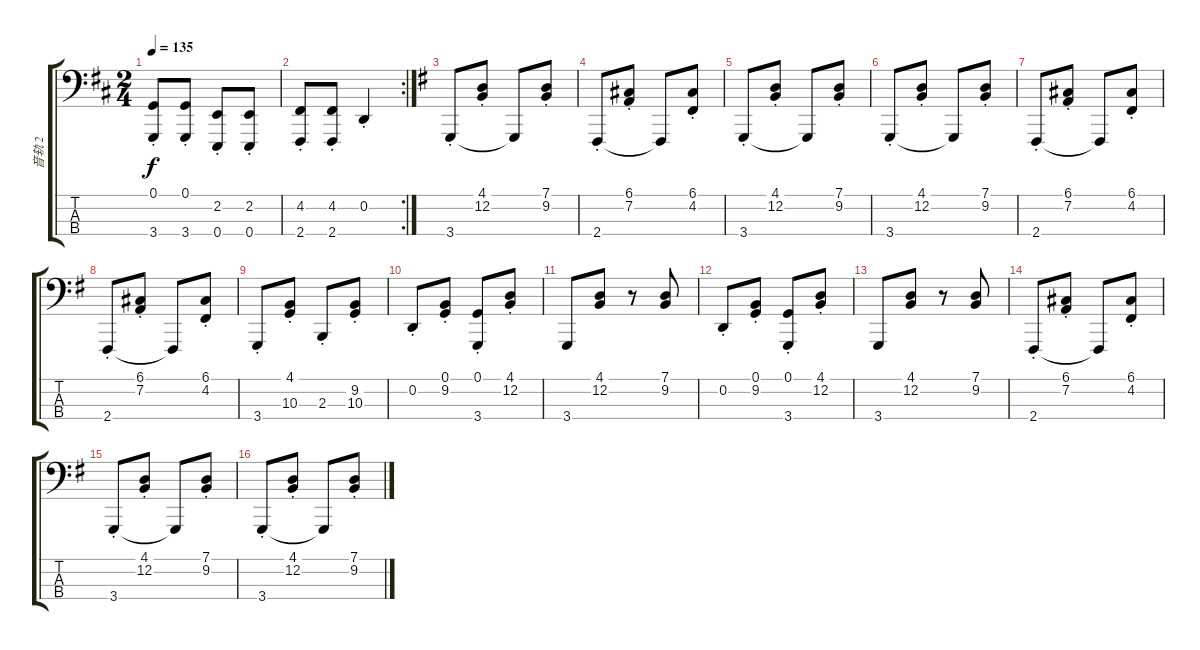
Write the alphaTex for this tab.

\track ("音轨 2" "音轨 2") {instrument acousticgrandpiano}
\staff {score tabs}
\tuning (G2 D2 A1 E1) {hide}
\ts (2 4)
\tempo 135
\clef f4
\ks d
(0.1{st} 3.4{st}).8{dy f} (0.1{st} 3.4{st}).8 (2.2{st} 0.4{st}).8 (2.2{st} 0.4{st}).8 |
\rc 2
(4.2{st} 2.4{st}).8 (4.2{st} 2.4{st}).8 0.2{st}.4 |
\ks g
3.4{st}.8 (4.1{st} 12.2{st}).8 3.4{t}.8 (7.1{st} 9.2{st}).8 |
2.4{st}.8 (6.1{st} 7.2{st}).8 2.4{t}.8 (6.1{st} 4.2{st}).8 |
3.4{st}.8 (4.1{st} 12.2{st}).8 3.4{t}.8 (7.1{st} 9.2{st}).8 |
3.4{st}.8 (4.1{st} 12.2{st}).8 3.4{t}.8 (7.1{st} 9.2{st}).8 |
2.4{st}.8 (6.1{st} 7.2{st}).8 2.4{t}.8 (6.1{st} 4.2{st}).8 |
2.4{st}.8 (6.1{st} 7.2{st}).8 2.4{t}.8 (6.1{st} 4.2{st}).8 |
3.4{st}.8 (4.1{st} 10.3{st}).8 2.3{st}.8 (9.2{st} 10.3{st}).8 |
0.2{st}.8 (0.1{st} 9.2{st}).8 (0.1{st} 3.4{st}).8 (4.1{st} 12.2{st}).8 |
3.4.8 (4.1 12.2).8 r.8 (7.1 9.2).8 |
0.2{st}.8 (0.1{st} 9.2{st}).8 (0.1{st} 3.4{st}).8 (4.1{st} 12.2{st}).8 |
3.4.8 (4.1 12.2).8 r.8 (7.1 9.2).8 |
2.4{st}.8 (6.1{st} 7.2{st}).8 2.4{t}.8 (6.1{st} 4.2{st}).8 |
3.4{st}.8 (4.1{st} 12.2{st}).8 3.4{t}.8 (7.1{st} 9.2{st}).8 |
3.4{st}.8 (4.1{st} 12.2{st}).8 3.4{t}.8 (7.1{st} 9.2{st}).8
